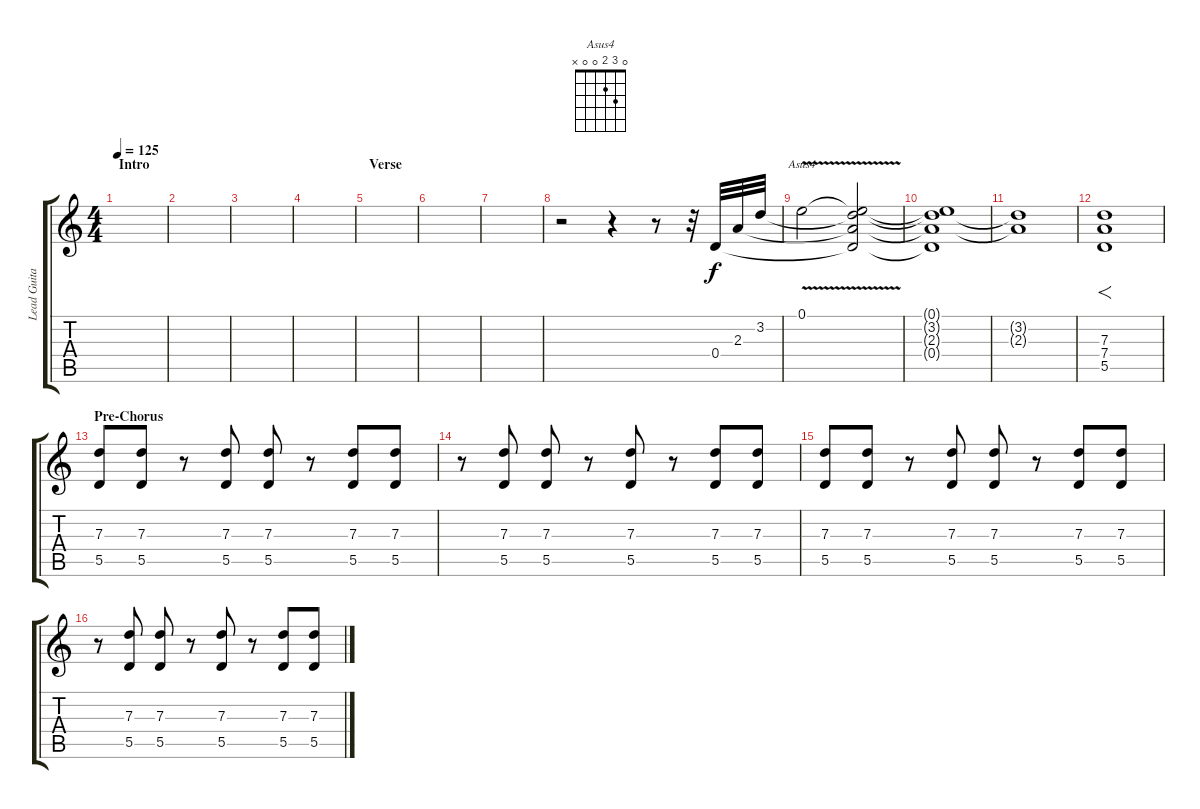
\track ("Lead Guitar" "Lead Guita") {instrument distortionguitar}
\staff {score tabs}
\tuning (E4 B3 G3 D3 A2 D2) {hide}
\chord ("Asus4" 0 3 2 0 0 x)
\ts (4 4)
\section ("" "Intro")
\tempo 125
\clef g2
\ks c
|
|
|
|
\section ("" "Verse")
|
|
|
r.2 r.4 r.8 r.32 0.4.32 2.3.32 3.2.32 |
0.1{v}.2{ch "Asus4" volume 0} (0.1{t} 3.2{t} 2.3{t} 0.4{t}).2 |
(0.1{t} 3.2{t} 2.3{t} 0.4{t}).1 |
(3.2{t} 2.3{t}).1 |
(7.3 7.4 5.5).1{f volume 10} |
\section ("" "Pre-Chorus")
(7.3 5.5).8 (7.3 5.5).8 r.8 (7.3 5.5).8 (7.3 5.5).8 r.8 (7.3 5.5).8 (7.3 5.5).8 |
r.8 (7.3 5.5).8 (7.3 5.5).8 r.8 (7.3 5.5).8 r.8 (7.3 5.5).8 (7.3 5.5).8 |
(7.3 5.5).8 (7.3 5.5).8 r.8 (7.3 5.5).8 (7.3 5.5).8 r.8 (7.3 5.5).8 (7.3 5.5).8 |
r.8 (7.3 5.5).8 (7.3 5.5).8 r.8 (7.3 5.5).8 r.8 (7.3 5.5).8 (7.3 5.5).8
